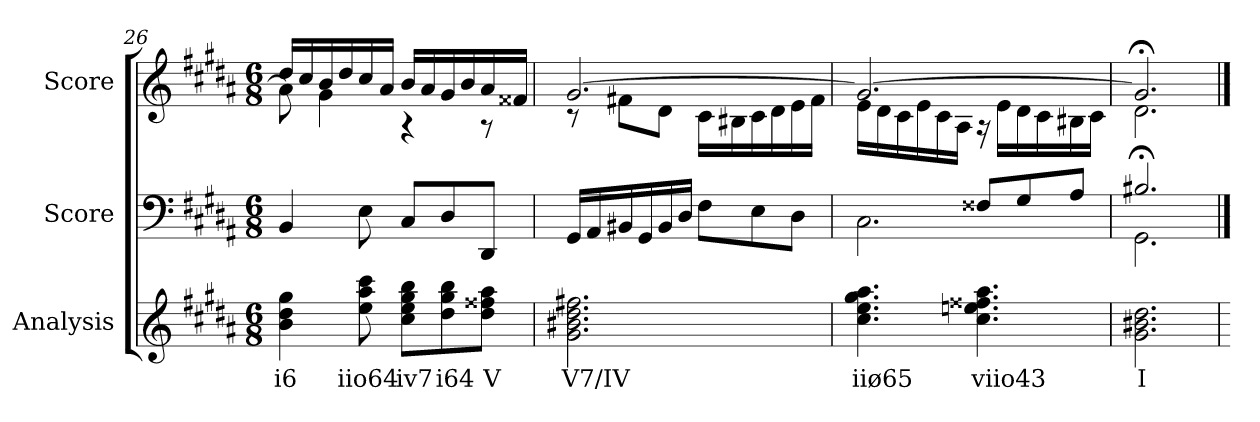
**kern	**text	**kern	**kern
*part3	*part3	*part2	*part1
*staff3	*staff3	*staff2	*staff1
*I"Analysis	*	*I"Score	*I"Score
!!LO:LB:g=z
*	*	*clefF4	*clefG2
*k[f#c#g#d#a#]	*	*k[f#c#g#d#a#]	*k[f#c#g#d#a#]
*M6/8	*	*M6/8	*M6/8
=26	=26	=26	=26
*	*	*	*^
4b 4dd# 4gg#	i6	4BB/	16dd#/LL	8a#\]
.	.	.	16cc#/	.
.	.	.	16b/	4g#\
.	.	.	16dd#/	.
8ee 8aa# 8ccc#	iio64	8E\	16cc#/	.
.	.	.	16a#/JJ	.
8cc# 8ee 8gg# 8bbL	iv7	8C#/L	16b/LL	4r
.	.	.	16a#/	.
8dd# 8gg# 8bb	i64	8D#/	16g#/	.
.	.	.	16b/	.
8dd# 8ff##X 8aa#J	V	8DD#/J	16a#/	8r
.	.	.	16f##X/JJ	.
=27	=27	=27	=27	=27
2.g# 2.b#X 2.dd# 2.ff#X	V7/IV	16GG#/LL	[2.g#/	8r
.	.	16AA#/	.	.
.	.	16BB#X/	.	8f#X\L
.	.	16GG#/	.	.
.	.	16BB#/	.	8d#\J
.	.	16D#/JJ	.	.
.	.	8F#\L	.	16c#\LL
.	.	.	.	16B#X\
.	.	8E\	.	16c#\
.	.	.	.	16d#\
.	.	8D#\J	.	16e\
.	.	.	.	16f#\JJ
=28	=28	=28	=28	=28
*	*	*^	*	*
4.cc# 4.ee 4.gg# 4.aa#	iiø65	2.C#\	4.ryy	2.g#/_	16e\LL
.	.	.	.	.	16d#\
.	.	.	.	.	16c#\
.	.	.	.	.	16e\
.	.	.	.	.	16c#\
.	.	.	.	.	16A#\JJ
4.cc# 4.een 4.ff##X 4.aa#	viio43	.	8F##X/L	.	16r
.	.	.	.	.	16e\LL
.	.	.	8G#/	.	16d#\
.	.	.	.	.	16c#\
.	.	.	8A#/J	.	16B#X\
.	.	.	.	.	16c#\JJ
=29	=29	=29	=29	=29	=29
2.g# 2.b#X 2.dd#	I	2.GG#;\	2.B#X/	2.g#;</]	2.d#\
*	*	*v	*v	*	*
*	*	*	*v	*v
=	==	==	==
*-	*-	*-	*-
